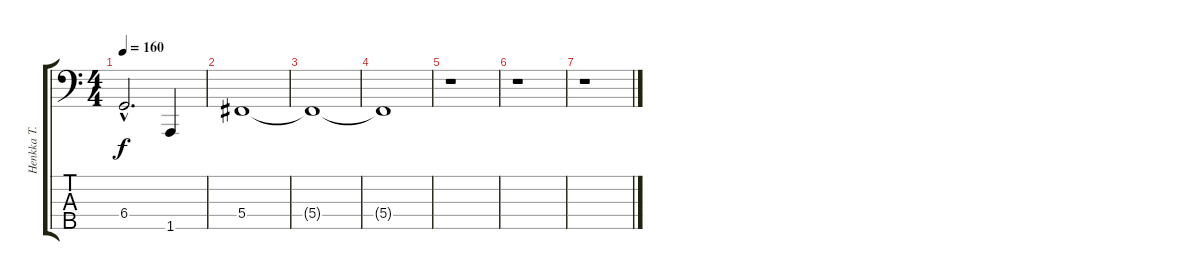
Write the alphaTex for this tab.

\track ("Henkka T. Blacksmith" "Henkka T. ") {instrument electricbasspick}
\staff {score tabs}
\tuning (E2 B1 Gb1 Db1 Ab0) {hide}
\ts (4 4)
\tempo 160
\clef f4
\ks c
6.4{hac}.2{d dy f} 1.5.4 |
5.4.1 |
5.4{t}.1 |
5.4{t}.1 |
r.1 |
r.1 |
r.1
